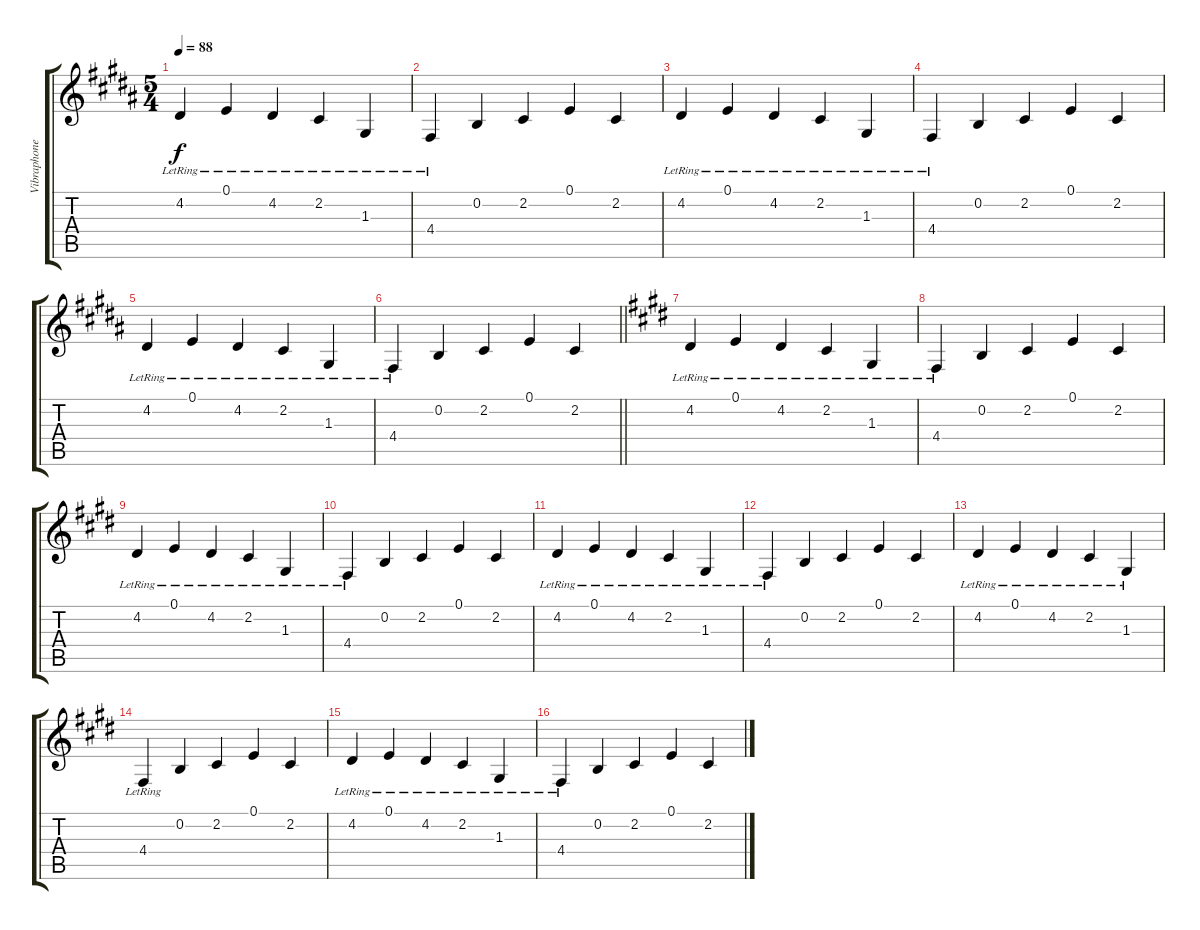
\track ("Vibraphone" "Vibraphone") {instrument vibraphone}
\staff {score tabs}
\tuning (E4 B3 G3 D3 A2 E2) {hide}
\ts (5 4)
\tempo 88
\clef g2
\ks b
4.2{lr}.4{dy f} 0.1{lr}.4 4.2{lr}.4 2.2{lr}.4 1.3{lr}.4 |
4.4{lr}.4 0.2.4 2.2.4 0.1.4 2.2.4 |
4.2{lr}.4 0.1{lr}.4 4.2{lr}.4 2.2{lr}.4 1.3{lr}.4 |
4.4{lr}.4 0.2.4 2.2.4 0.1.4 2.2.4 |
4.2{lr}.4 0.1{lr}.4 4.2{lr}.4 2.2{lr}.4 1.3{lr}.4 |
\barLineRight lightlight
4.4{lr}.4 0.2.4 2.2.4 0.1.4 2.2.4 |
\ks e
4.2{lr}.4 0.1{lr}.4 4.2{lr}.4 2.2{lr}.4 1.3{lr}.4 |
4.4{lr}.4 0.2.4 2.2.4 0.1.4 2.2.4 |
4.2{lr}.4 0.1{lr}.4 4.2{lr}.4 2.2{lr}.4 1.3{lr}.4 |
4.4{lr}.4 0.2.4 2.2.4 0.1.4 2.2.4 |
4.2{lr}.4 0.1{lr}.4 4.2{lr}.4 2.2{lr}.4 1.3{lr}.4 |
4.4{lr}.4 0.2.4 2.2.4 0.1.4 2.2.4 |
4.2{lr}.4 0.1{lr}.4 4.2{lr}.4 2.2{lr}.4 1.3{lr}.4 |
4.4{lr}.4 0.2.4 2.2.4 0.1.4 2.2.4 |
4.2{lr}.4 0.1{lr}.4 4.2{lr}.4 2.2{lr}.4 1.3{lr}.4 |
4.4{lr}.4 0.2.4 2.2.4 0.1.4 2.2.4
